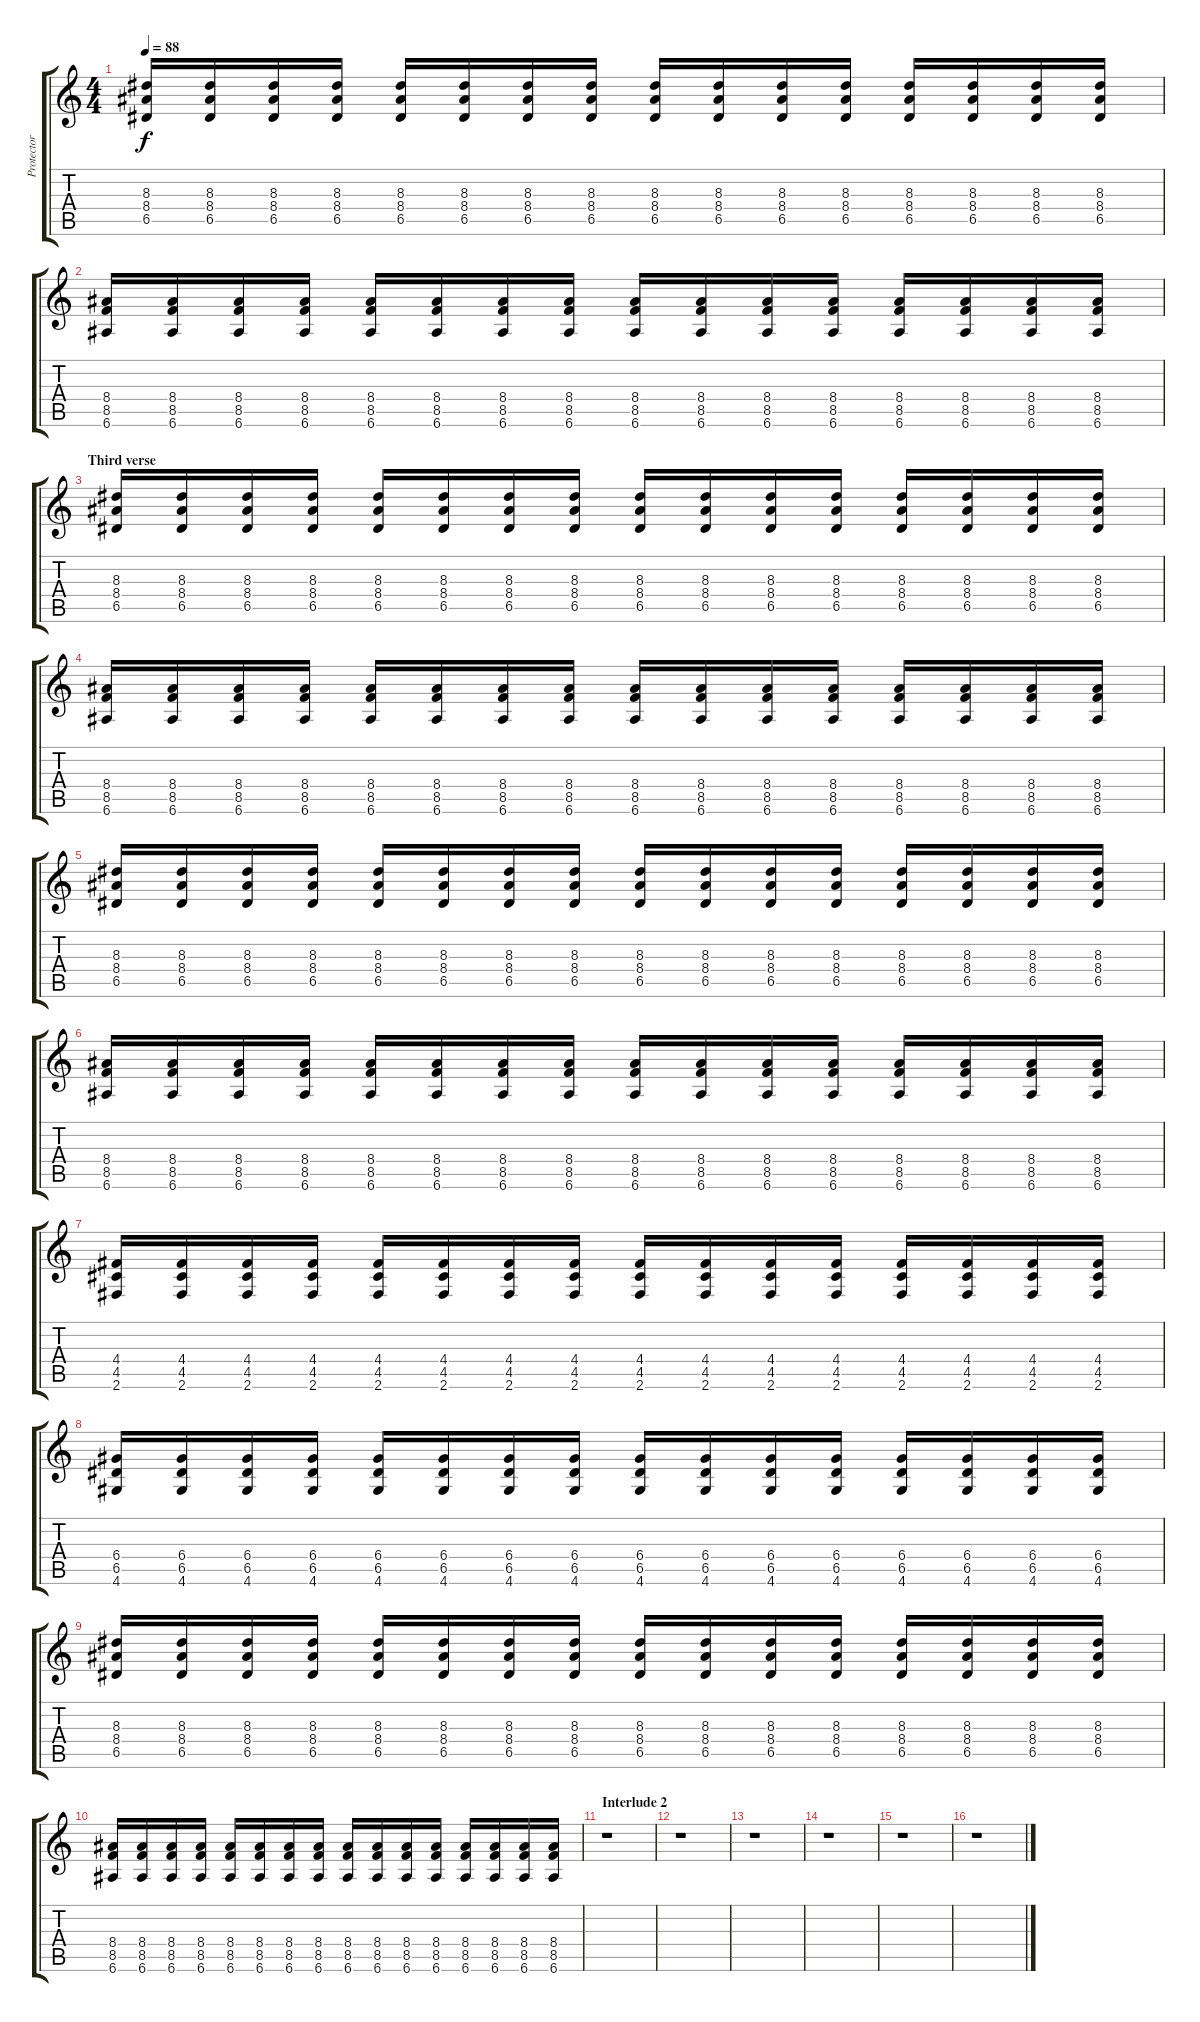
\track ("Protector (Rhythm Guitar)" "Protector ") {instrument distortionguitar}
\staff {score tabs}
\tuning (E4 B3 G3 D3 A2 E2) {hide}
\ts (4 4)
\tempo 88
\clef g2
\ks c
(8.3 8.4 6.5).16{dy f} (8.3 8.4 6.5).16 (8.3 8.4 6.5).16 (8.3 8.4 6.5).16 (8.3 8.4 6.5).16 (8.3 8.4 6.5).16 (8.3 8.4 6.5).16 (8.3 8.4 6.5).16 (8.3 8.4 6.5).16 (8.3 8.4 6.5).16 (8.3 8.4 6.5).16 (8.3 8.4 6.5).16 (8.3 8.4 6.5).16 (8.3 8.4 6.5).16 (8.3 8.4 6.5).16 (8.3 8.4 6.5).16 |
(8.4 8.5 6.6).16 (8.4 8.5 6.6).16 (8.4 8.5 6.6).16 (8.4 8.5 6.6).16 (8.4 8.5 6.6).16 (8.4 8.5 6.6).16 (8.4 8.5 6.6).16 (8.4 8.5 6.6).16 (8.4 8.5 6.6).16 (8.4 8.5 6.6).16 (8.4 8.5 6.6).16 (8.4 8.5 6.6).16 (8.4 8.5 6.6).16 (8.4 8.5 6.6).16 (8.4 8.5 6.6).16 (8.4 8.5 6.6).16 |
\section ("" "Third verse")
(8.3 8.4 6.5).16 (8.3 8.4 6.5).16 (8.3 8.4 6.5).16 (8.3 8.4 6.5).16 (8.3 8.4 6.5).16 (8.3 8.4 6.5).16 (8.3 8.4 6.5).16 (8.3 8.4 6.5).16 (8.3 8.4 6.5).16 (8.3 8.4 6.5).16 (8.3 8.4 6.5).16 (8.3 8.4 6.5).16 (8.3 8.4 6.5).16 (8.3 8.4 6.5).16 (8.3 8.4 6.5).16 (8.3 8.4 6.5).16 |
(8.4 8.5 6.6).16 (8.4 8.5 6.6).16 (8.4 8.5 6.6).16 (8.4 8.5 6.6).16 (8.4 8.5 6.6).16 (8.4 8.5 6.6).16 (8.4 8.5 6.6).16 (8.4 8.5 6.6).16 (8.4 8.5 6.6).16 (8.4 8.5 6.6).16 (8.4 8.5 6.6).16 (8.4 8.5 6.6).16 (8.4 8.5 6.6).16 (8.4 8.5 6.6).16 (8.4 8.5 6.6).16 (8.4 8.5 6.6).16 |
(8.3 8.4 6.5).16 (8.3 8.4 6.5).16 (8.3 8.4 6.5).16 (8.3 8.4 6.5).16 (8.3 8.4 6.5).16 (8.3 8.4 6.5).16 (8.3 8.4 6.5).16 (8.3 8.4 6.5).16 (8.3 8.4 6.5).16 (8.3 8.4 6.5).16 (8.3 8.4 6.5).16 (8.3 8.4 6.5).16 (8.3 8.4 6.5).16 (8.3 8.4 6.5).16 (8.3 8.4 6.5).16 (8.3 8.4 6.5).16 |
(8.4 8.5 6.6).16 (8.4 8.5 6.6).16 (8.4 8.5 6.6).16 (8.4 8.5 6.6).16 (8.4 8.5 6.6).16 (8.4 8.5 6.6).16 (8.4 8.5 6.6).16 (8.4 8.5 6.6).16 (8.4 8.5 6.6).16 (8.4 8.5 6.6).16 (8.4 8.5 6.6).16 (8.4 8.5 6.6).16 (8.4 8.5 6.6).16 (8.4 8.5 6.6).16 (8.4 8.5 6.6).16 (8.4 8.5 6.6).16 |
(4.4 4.5 2.6).16 (4.4 4.5 2.6).16 (4.4 4.5 2.6).16 (4.4 4.5 2.6).16 (4.4 4.5 2.6).16 (4.4 4.5 2.6).16 (4.4 4.5 2.6).16 (4.4 4.5 2.6).16 (4.4 4.5 2.6).16 (4.4 4.5 2.6).16 (4.4 4.5 2.6).16 (4.4 4.5 2.6).16 (4.4 4.5 2.6).16 (4.4 4.5 2.6).16 (4.4 4.5 2.6).16 (4.4 4.5 2.6).16 |
(6.4 6.5 4.6).16 (6.4 6.5 4.6).16 (6.4 6.5 4.6).16 (6.4 6.5 4.6).16 (6.4 6.5 4.6).16 (6.4 6.5 4.6).16 (6.4 6.5 4.6).16 (6.4 6.5 4.6).16 (6.4 6.5 4.6).16 (6.4 6.5 4.6).16 (6.4 6.5 4.6).16 (6.4 6.5 4.6).16 (6.4 6.5 4.6).16 (6.4 6.5 4.6).16 (6.4 6.5 4.6).16 (6.4 6.5 4.6).16 |
(8.3 8.4 6.5).16 (8.3 8.4 6.5).16 (8.3 8.4 6.5).16 (8.3 8.4 6.5).16 (8.3 8.4 6.5).16 (8.3 8.4 6.5).16 (8.3 8.4 6.5).16 (8.3 8.4 6.5).16 (8.3 8.4 6.5).16 (8.3 8.4 6.5).16 (8.3 8.4 6.5).16 (8.3 8.4 6.5).16 (8.3 8.4 6.5).16 (8.3 8.4 6.5).16 (8.3 8.4 6.5).16 (8.3 8.4 6.5).16 |
(8.4 8.5 6.6).16 (8.4 8.5 6.6).16 (8.4 8.5 6.6).16 (8.4 8.5 6.6).16 (8.4 8.5 6.6).16 (8.4 8.5 6.6).16 (8.4 8.5 6.6).16 (8.4 8.5 6.6).16 (8.4 8.5 6.6).16 (8.4 8.5 6.6).16 (8.4 8.5 6.6).16 (8.4 8.5 6.6).16 (8.4 8.5 6.6).16 (8.4 8.5 6.6).16 (8.4 8.5 6.6).16 (8.4 8.5 6.6).16 |
\section ("" "Interlude 2")
r.1 |
r.1 |
r.1 |
r.1 |
r.1 |
r.1
